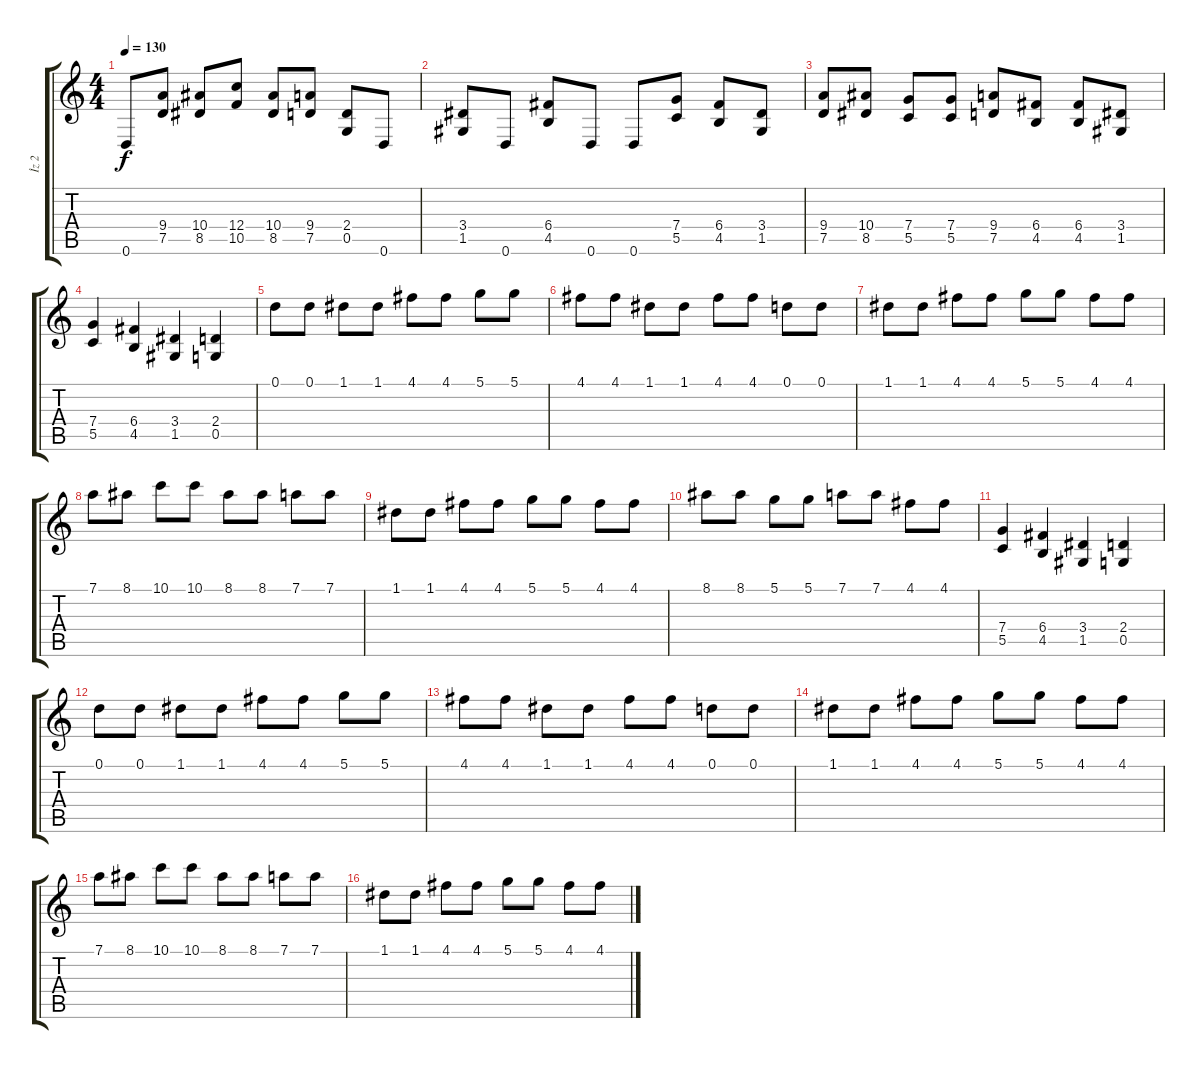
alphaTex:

\track ("İz 2" "İz 2") {instrument distortionguitar}
\staff {score tabs}
\tuning (D4 A3 F3 C3 G2 D2) {hide}
\ts (4 4)
\tempo 130
\clef g2
\ks c
0.6.8{dy f} (9.4 7.5).8 (10.4 8.5).8 (12.4 10.5).8 (10.4 8.5).8 (9.4 7.5).8 (2.4 0.5).8 0.6.8 |
(3.4 1.5).8 0.6.8 (6.4 4.5).8 0.6.8 0.6.8 (7.4 5.5).8 (6.4 4.5).8 (3.4 1.5).8 |
(9.4 7.5).8 (10.4 8.5).8 (7.4 5.5).8 (7.4 5.5).8 (9.4 7.5).8 (6.4 4.5).8 (6.4 4.5).8 (3.4 1.5).8 |
(7.4 5.5).4 (6.4 4.5).4 (3.4 1.5).4 (2.4 0.5).4 |
0.1.8 0.1.8 1.1.8 1.1.8 4.1.8 4.1.8 5.1.8 5.1.8 |
4.1.8 4.1.8 1.1.8 1.1.8 4.1.8 4.1.8 0.1.8 0.1.8 |
1.1.8 1.1.8 4.1.8 4.1.8 5.1.8 5.1.8 4.1.8 4.1.8 |
7.1.8 8.1.8 10.1.8 10.1.8 8.1.8 8.1.8 7.1.8 7.1.8 |
1.1.8 1.1.8 4.1.8 4.1.8 5.1.8 5.1.8 4.1.8 4.1.8 |
8.1.8 8.1.8 5.1.8 5.1.8 7.1.8 7.1.8 4.1.8 4.1.8 |
(7.4 5.5).4 (6.4 4.5).4 (3.4 1.5).4 (2.4 0.5).4 |
0.1.8 0.1.8 1.1.8 1.1.8 4.1.8 4.1.8 5.1.8 5.1.8 |
4.1.8 4.1.8 1.1.8 1.1.8 4.1.8 4.1.8 0.1.8 0.1.8 |
1.1.8 1.1.8 4.1.8 4.1.8 5.1.8 5.1.8 4.1.8 4.1.8 |
7.1.8 8.1.8 10.1.8 10.1.8 8.1.8 8.1.8 7.1.8 7.1.8 |
1.1.8 1.1.8 4.1.8 4.1.8 5.1.8 5.1.8 4.1.8 4.1.8
